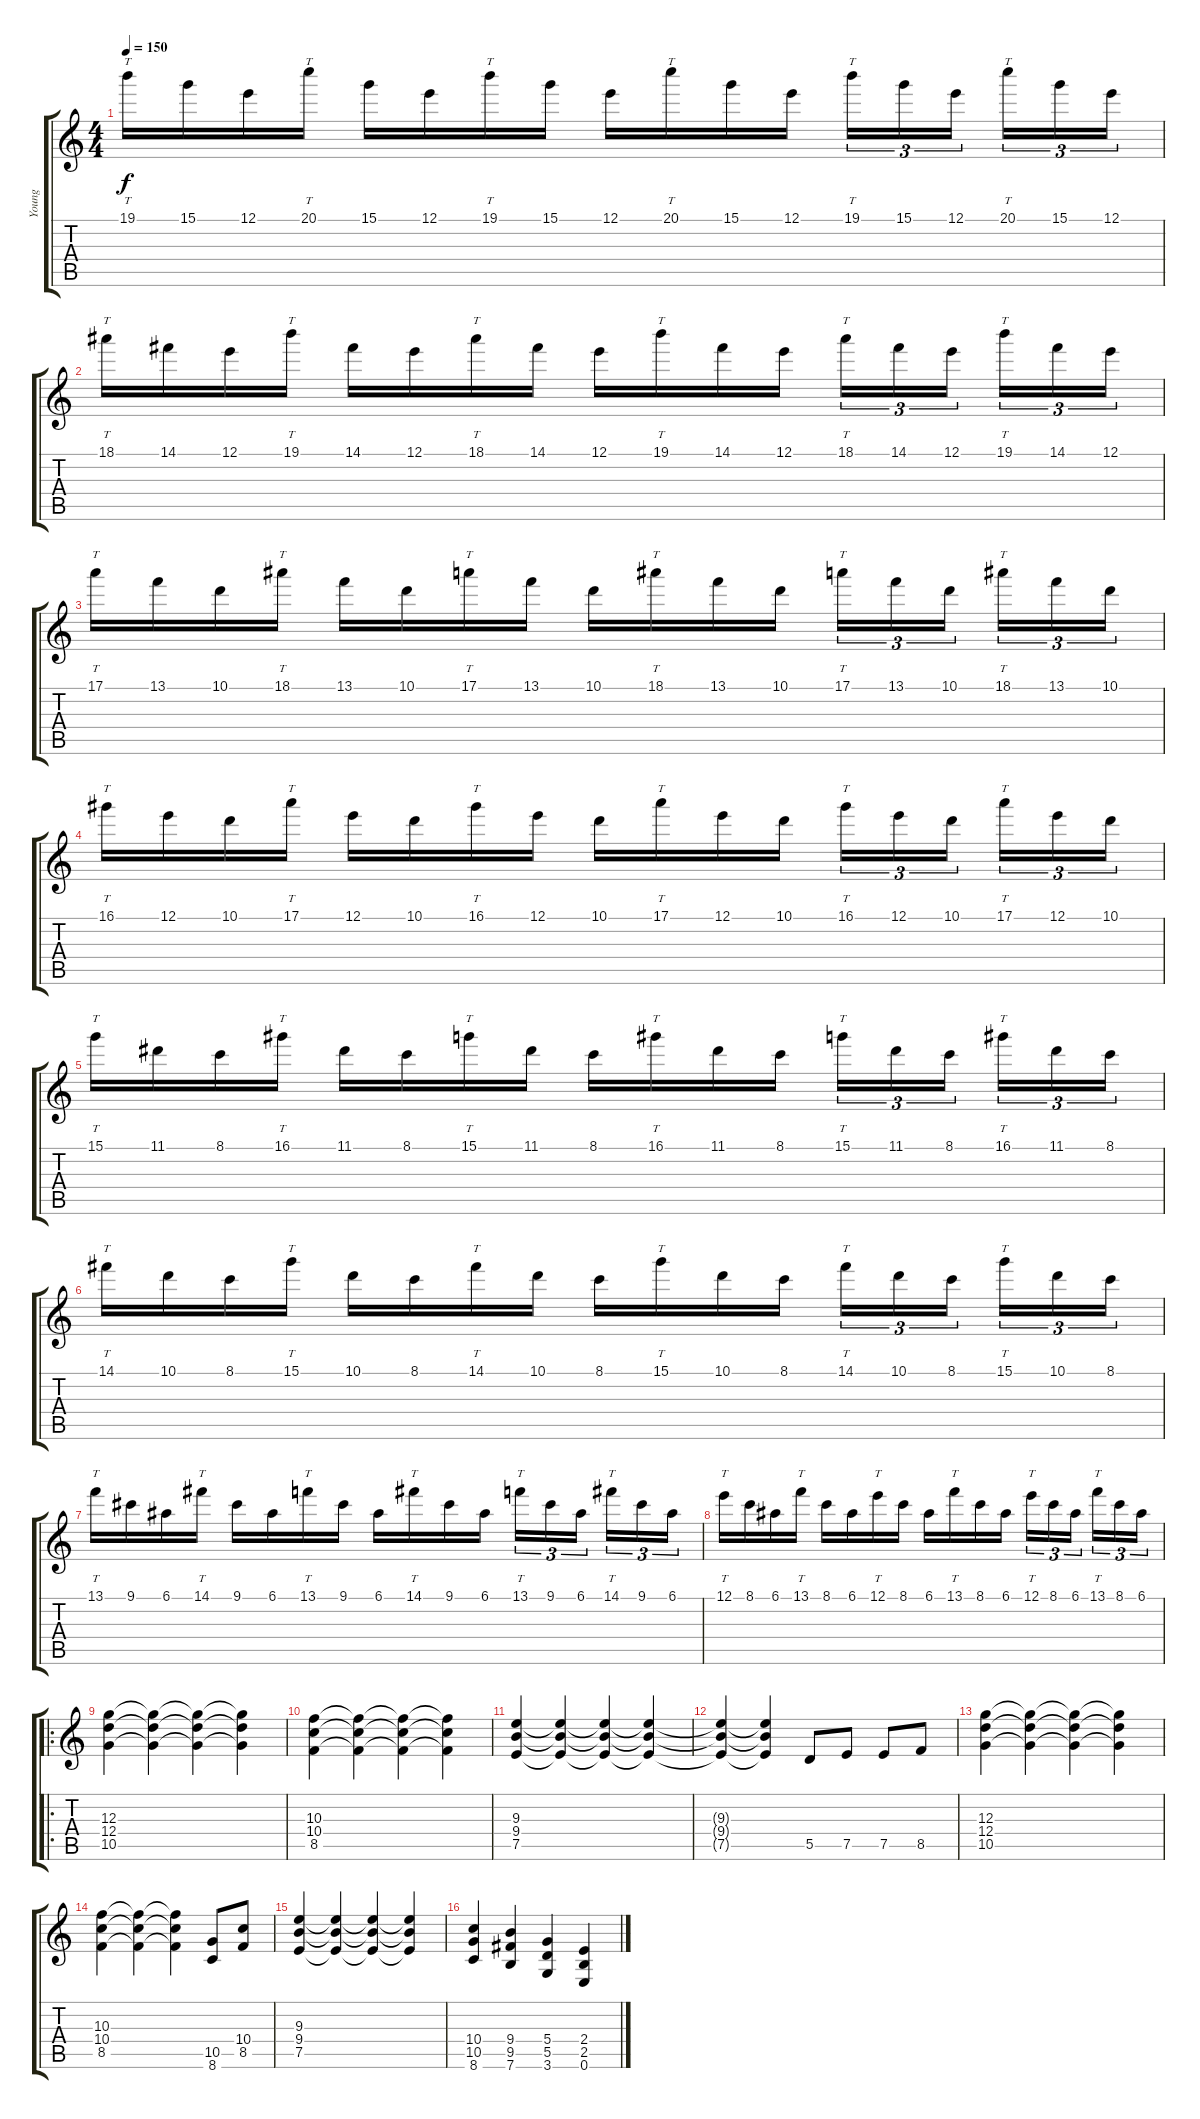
\track ("Young" "Young") {instrument distortionguitar}
\staff {score tabs}
\tuning (E4 B3 G3 D3 A2 E2) {hide}
\ts (4 4)
\tempo 150
\clef g2
\ks c
19.1.16{tt dy f} 15.1.16 12.1.16 20.1.16{tt} 15.1.16 12.1.16 19.1.16{tt} 15.1.16 12.1.16 20.1.16{tt} 15.1.16 12.1.16 19.1.16{tt tu (3 2)} 15.1.16{tu (3 2)} 12.1.16{tu (3 2)} 20.1.16{tt tu (3 2)} 15.1.16{tu (3 2)} 12.1.16{tu (3 2)} |
18.1.16{tt} 14.1.16 12.1.16 19.1.16{tt} 14.1.16 12.1.16 18.1.16{tt} 14.1.16 12.1.16 19.1.16{tt} 14.1.16 12.1.16 18.1.16{tt tu (3 2)} 14.1.16{tu (3 2)} 12.1.16{tu (3 2)} 19.1.16{tt tu (3 2)} 14.1.16{tu (3 2)} 12.1.16{tu (3 2)} |
17.1.16{tt} 13.1.16 10.1.16 18.1.16{tt} 13.1.16 10.1.16 17.1.16{tt} 13.1.16 10.1.16 18.1.16{tt} 13.1.16 10.1.16 17.1.16{tt tu (3 2)} 13.1.16{tu (3 2)} 10.1.16{tu (3 2)} 18.1.16{tt tu (3 2)} 13.1.16{tu (3 2)} 10.1.16{tu (3 2)} |
16.1.16{tt} 12.1.16 10.1.16 17.1.16{tt} 12.1.16 10.1.16 16.1.16{tt} 12.1.16 10.1.16 17.1.16{tt} 12.1.16 10.1.16 16.1.16{tt tu (3 2)} 12.1.16{tu (3 2)} 10.1.16{tu (3 2)} 17.1.16{tt tu (3 2)} 12.1.16{tu (3 2)} 10.1.16{tu (3 2)} |
15.1.16{tt} 11.1.16 8.1.16 16.1.16{tt} 11.1.16 8.1.16 15.1.16{tt} 11.1.16 8.1.16 16.1.16{tt} 11.1.16 8.1.16 15.1.16{tt tu (3 2)} 11.1.16{tu (3 2)} 8.1.16{tu (3 2)} 16.1.16{tt tu (3 2)} 11.1.16{tu (3 2)} 8.1.16{tu (3 2)} |
14.1.16{tt} 10.1.16 8.1.16 15.1.16{tt} 10.1.16 8.1.16 14.1.16{tt} 10.1.16 8.1.16 15.1.16{tt} 10.1.16 8.1.16 14.1.16{tt tu (3 2)} 10.1.16{tu (3 2)} 8.1.16{tu (3 2)} 15.1.16{tt tu (3 2)} 10.1.16{tu (3 2)} 8.1.16{tu (3 2)} |
13.1.16{tt} 9.1.16 6.1.16 14.1.16{tt} 9.1.16 6.1.16 13.1.16{tt} 9.1.16 6.1.16 14.1.16{tt} 9.1.16 6.1.16 13.1.16{tt tu (3 2)} 9.1.16{tu (3 2)} 6.1.16{tu (3 2)} 14.1.16{tt tu (3 2)} 9.1.16{tu (3 2)} 6.1.16{tu (3 2)} |
12.1.16{tt} 8.1.16 6.1.16 13.1.16{tt} 8.1.16 6.1.16 12.1.16{tt} 8.1.16 6.1.16 13.1.16{tt} 8.1.16 6.1.16 12.1.16{tt tu (3 2)} 8.1.16{tu (3 2)} 6.1.16{tu (3 2)} 13.1.16{tt tu (3 2)} 8.1.16{tu (3 2)} 6.1.16{tu (3 2)} |
\ro
(12.3 12.4 10.5).4 (12.3{t} 12.4{t} 10.5{t}).4 (12.3{t} 12.4{t} 10.5{t}).4 (12.3{t} 12.4{t} 10.5{t}).4 |
(10.3 10.4 8.5).4 (10.3{t} 10.4{t} 8.5{t}).4 (10.3{t} 10.4{t} 8.5{t}).4 (10.3{t} 10.4{t} 8.5{t}).4 |
(9.3 9.4 7.5).4 (9.3{t} 9.4{t} 7.5{t}).4 (9.3{t} 9.4{t} 7.5{t}).4 (9.3{t} 9.4{t} 7.5{t}).4 |
(9.3{t} 9.4{t} 7.5{t}).4 (9.3{t} 9.4{t} 7.5{t}).4 5.5.8 7.5.8 7.5.8 8.5.8 |
(12.3 12.4 10.5).4 (12.3{t} 12.4{t} 10.5{t}).4 (12.3{t} 12.4{t} 10.5{t}).4 (12.3{t} 12.4{t} 10.5{t}).4 |
(10.3 10.4 8.5).4 (10.3{t} 10.4{t} 8.5{t}).4 (10.3{t} 10.4{t} 8.5{t}).4 (10.5 8.6).8 (10.4 8.5).8 |
(9.3 9.4 7.5).4 (9.3{t} 9.4{t} 7.5{t}).4 (9.3{t} 9.4{t} 7.5{t}).4 (9.3{t} 9.4{t} 7.5{t}).4 |
(10.4 10.5 8.6).4 (9.4 9.5 7.6).4 (5.4 5.5 3.6).4 (2.4 2.5 0.6).4
